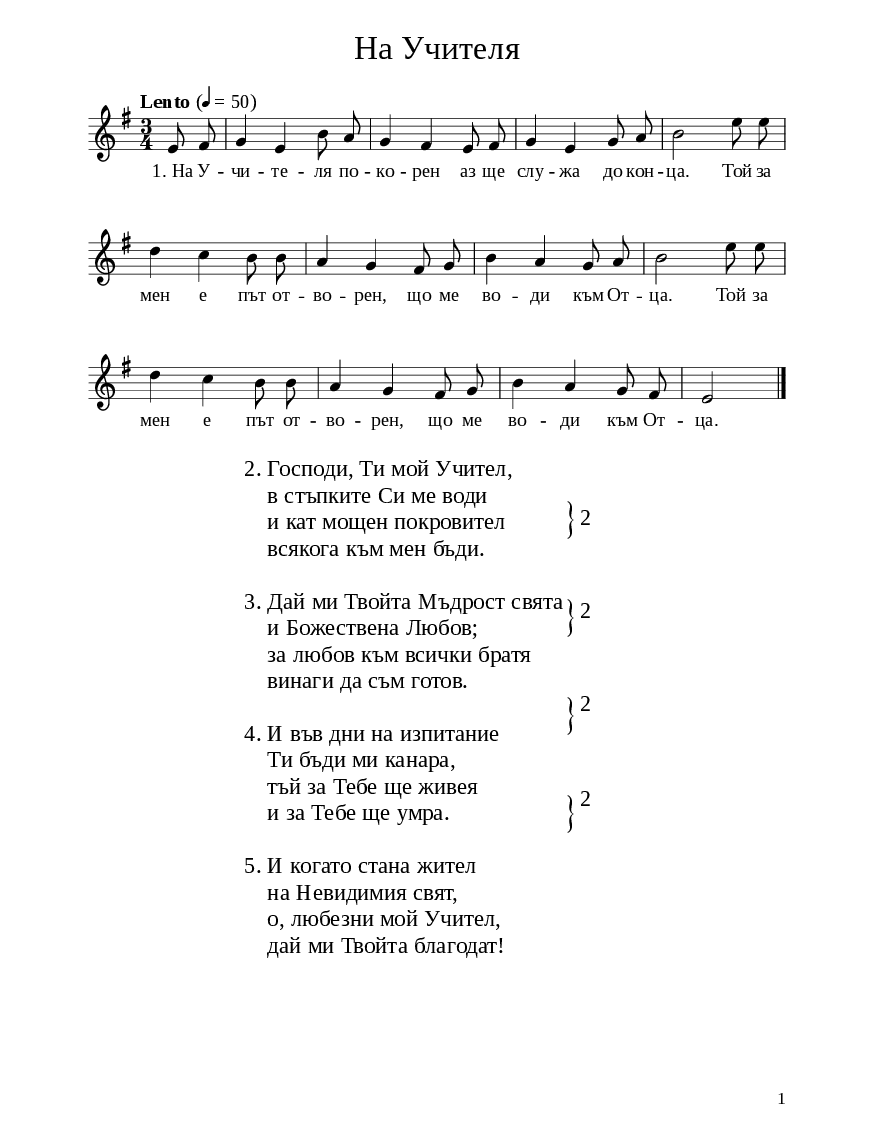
\version "2.24.4"

% include paper part and global functions
\include "include/globals.ily"

"rightBraces037" = \markup {
  \column {
    % repeat braces
    \translate #'(0 . -5.6 )
    \right-brace #18

    \translate #'(0 . -10.2 )
    \right-brace #18

    \translate #'(0 . -10.2 )
    \right-brace #18

    \translate #'(0 . -10.2 )
    \right-brace #18

  }
  \column {
    % repeat numbers
    \translate #'(0 . -6.2 )
    2

    \translate #'(0 . -12 )
    2

    \translate #'(0 . -12 )
    2

    \translate #'(0 . -12.1 )
    2
  }
}

\bookpart {
  \label #'ref037
  \tocItem \markup "На Учителя"
  \include "include/bookpart-paper.ily"
  \score {
    \include "include/score-layout.ily"

    \new Voice \absolute {
      \clef treble
      \key e \minor
      \time 3/4
      \tempoFunc "Lento" 4 "50"
      \autoBeamOff
      \partial 4
      \autoBeamOff
      e'8 fis'8 | g'4 e'4 b'8 a'8 | g'4 fis'4 e'8 fis'8 | g'4 e'4 g'8 a'8 |  b'2 e''8  e''8 \break
      d''4 c''4 b'8 b'8 | a'4 g'4 fis'8 g'8 | b'4 a'4 g'8 a'8 | b'2 e''8 e''8 \break
      | d''4 c''4 b'8 b'8 | a'4 g'4 fis'8 g'8 | b'4 a'4 g'8 fis'8 | e'2 \bar "|."\break
    }

    \addlyrics {
      "1. На" У --  чи -- те -- ля по -- ко -- рен аз ще слу -- жа
      до кон -- ца. Той за мен е път от -- во --
      рен, що ме во -- ди към От -- ца. Той за мен
      е път от -- во -- рен, що ме во -- ди към От -- ца.
    }

    \header {
      title = \titleFunc #'ref_desc_2 "На Учителя" "Na Učitelja"
    }

    \midi{}

  } % score



  \markup \abs-fontsize #11 {
    \hspace #20
    \override #`(baseline-skip . ,bgCoupletBaselineSkip)
    \column {
      \line { 2.  Господи, Ти мой Учител, }
      \line {   "   " в стъпките Си ме води }
      \line {   "   " и кат мощен покровител }
      \line {   "   " всякога към мен бъди. }
      \line { " " }
      \line { 3. Дай ми Твойта Мъдрост свята }
      \line {   "   " и Божествена Любов; }
      \line {   "   " за любов към всички братя }
      \line {   "   " винаги да съм готов. }
      \line { " " }
      \line { 4. И във дни на изпитание }
      \line {   "   " Ти бъди ми канара, }
      \line {   "   " тъй за Тебе ще живея }
      \line {   "   " и за Тебе ще умра. }
      \line { " " }
      \line { 5. И когато стана жител }
      \line {   "   " на Невидимия свят, }
      \line {   "   " о, любезни мой Учител,  }
      \line {   "   " дай ми Твойта благодат! }
    }
    \"rightBraces037"

  } % markup


} % bookpart
